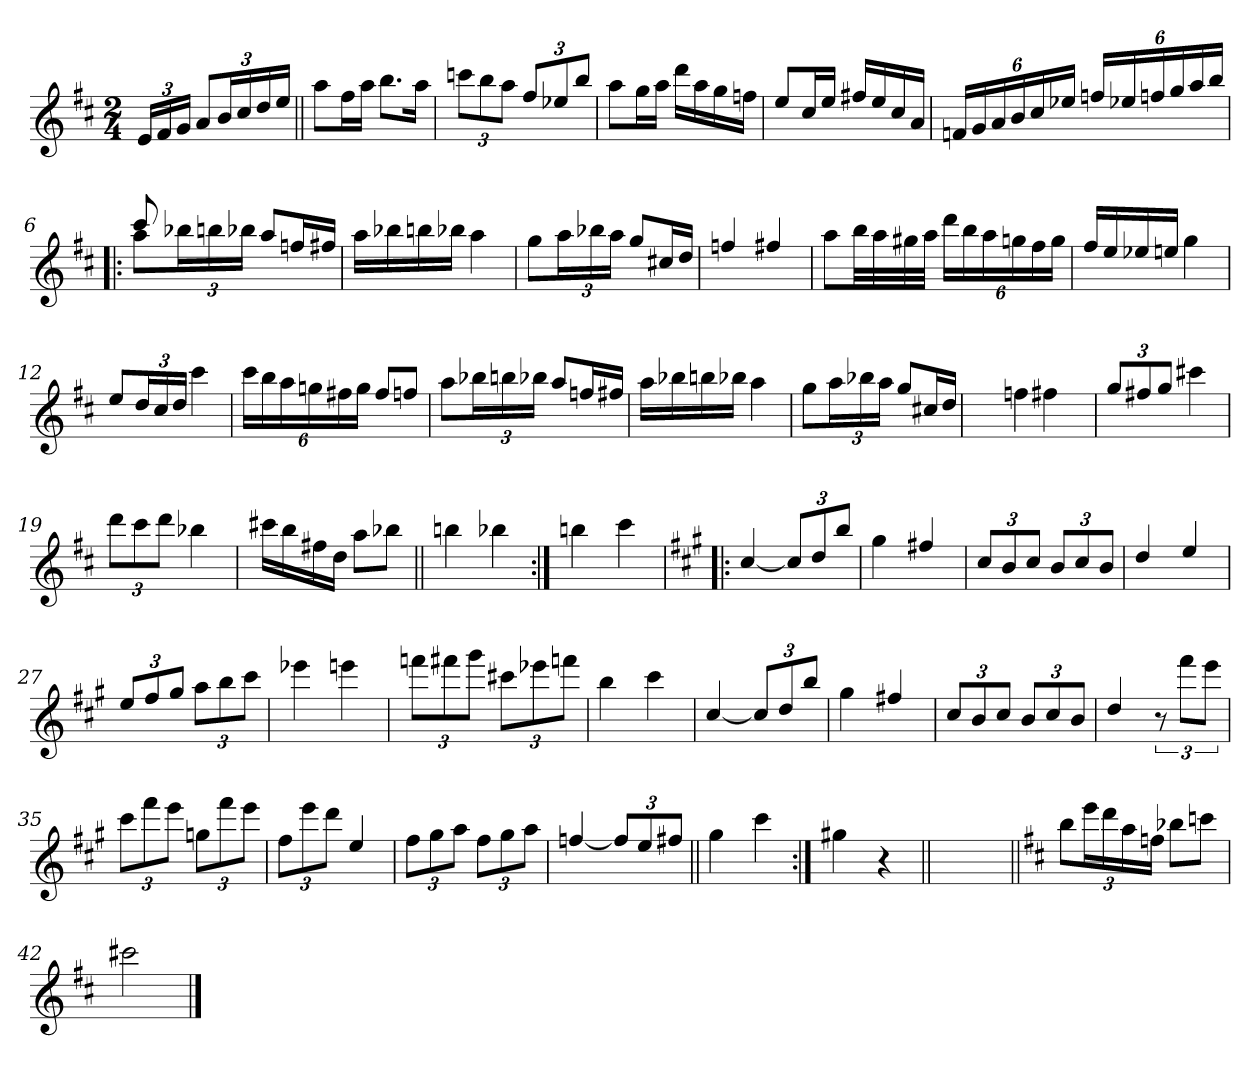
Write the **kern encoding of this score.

**kern
*part1
*staff1
*clefG2
*k[f#c#]
*D:
*M2/4
=
24e/LL
24f#/
24g/JJ
12a/L
24b/L
24cc#/
24dd/
24ee/JJ
=1||
8aa\L
16ff#\L
16aa\JJ
8.bb\L
16aa\Jk
=2
12cccn\L
12bb\
12aa\J
12ff#/L
12ee-X/
12bb/J
=3
8aa\L
16gg\L
16aa\JJ
16ddd\LL
16aa\
16gg\
16ffn\JJ
!!LO:LB:g=z
=4
8ee/L
16cc#/L
16ee/JJ
16ff#X/LL
16ee/
16cc#/
16a/JJ
=5
24fn/LL
24g/
24a/
24b/
24cc#/
24ee-X/JJ
24ffn/LL
24ee-X/
24ffn/
24gg/
24aa/
24bb/JJ
=6!|:
*^
8aa\L	8ccc#/
24bb-X\L	4.ryy
24bbn\	.
24bb-X\JJ	.
8aa/L	.
16ffn/L	.
16ff#X/JJ	.
*v	*v
=7
16aa\LL
16bb-X\
16bbn\
16bb-X\JJ
4aa\
!!LO:LB:g=z
=8
8gg\L
24aa\L
24bb-X\
24aa\JJ
8gg/L
16cc#X/L
16dd/JJ
=9
4ffn/
4ff#X/
=10
8aa\L
32bb\LL
32aa\
32gg#X\
32aa\JJJ
24ddd\LL
24bb\
24aa\
24ggn\
24ff#\
24gg\JJ
=11
16ff#/LL
16ee/
16ee-X/
16een/JJ
4gg\
!!LO:LB:g=z
=12
8ee/L
24dd/L
24cc#/
24dd/JJ
4ccc#\
=13
24ccc#\LL
24bb\
24aa\
24ggn\
24ff#X\
24gg\JJ
8ff#/L
8ffn/J
=14
8aa\L
24bb-X\L
24bbn\
24bb-X\JJ
8aa/L
16ffn/L
16ff#X/JJ
=15
16aa\LL
16bb-X\
16bbn\
16bb-X\JJ
4aa\
!!LO:LB:g=z
=16
8gg\L
24aa\L
24bb-X\
24aa\JJ
8gg/L
16cc#X/L
16dd/JJ
=17
*^
4ff#X/yy	4ffn\
8ryy	4ff#X\
8ryy	.
*v	*v
=18
12gg/L
12ff#X/
12gg/J
4ccc#X\
=19
12ddd\L
12ccc#\
12ddd\J
4bb-X\
!!LO:LB:g=z
=20
16ccc#X\LL
16bb\
16ff#X\
16dd\JJ
8aa\L
8bb-X\J
=21||
4bbn\
4bb-X\
=22:|!
4bbn\
4ccc#\
=23!|:
*k[f#c#g#]
*A:
[4cc#/
12cc#/L]
12dd/
12bb/J
!!LO:LB:g=z
=24
4gg#\
4ff#X/
=25
12cc#/L
12b/
12cc#/J
12b/L
12cc#/
12b/J
=26
4dd/
4ee/
=27
12ee/L
12ff#/
12gg#/J
12aa\L
12bb\
12ccc#\J
!!LO:LB:g=z
=28
4eee-X\
4eeen\
=29
12fffn\L
12fff#X\
12ggg#\J
12ccc#X\L
12eee-X\
12fffn\J
=30
4bb\
4ccc#\
=31
[4cc#/
12cc#/L]
12dd/
12bb/J
!!LO:PB:g=z
=32
4gg#\
4ff#X/
=33
12cc#/L
12b/
12cc#/J
12b/L
12cc#/
12b/J
=34
4dd/
12r
12fff#\L
12eee\J
=35
12ccc#\L
12fff#\
12eee\J
12ggn\L
12fff#\
12eee\J
!!LO:LB:g=z
=36
12ff#\L
12eee\
12ddd\J
4ee/
=37
12ff#\L
12gg#\
12aa\J
12ff#\L
12gg#\
12aa\J
=38
[4ffn/
12ffn/L]
12ee/
12ff#X/J
=39||
4gg#\
4ccc#\
!!LO:LB:g=z
=40:|!
4gg#X\
4r
=40X401||
2ryy
=41||
*k[f#c#]
*D:
12bb\L
24eee\L
24ddd\
24aa\
24ffn\JJ
8bb-X\L
8cccn\J
=42
2ccc#X\
==
*-
